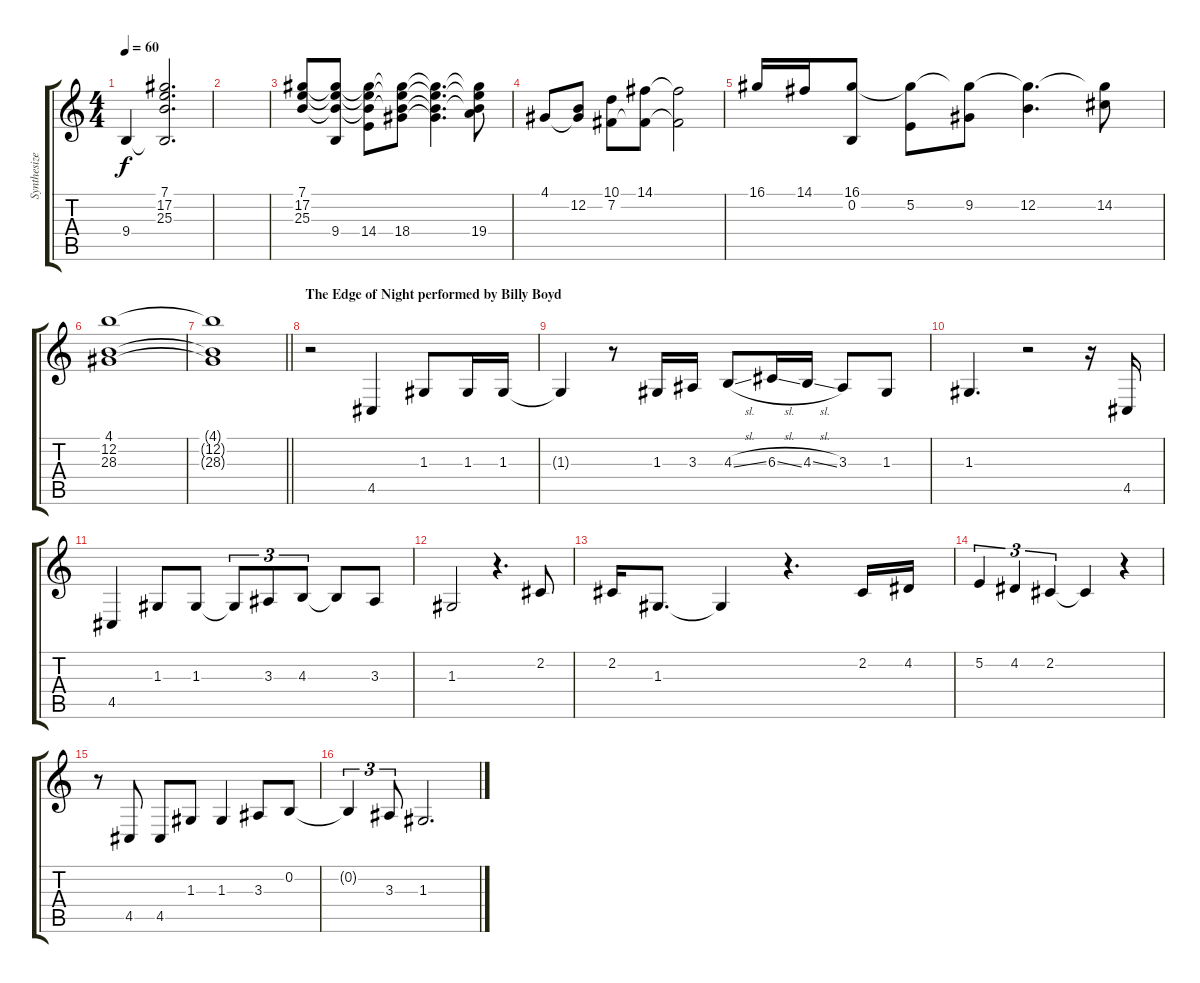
\track ("Synthesizer" "Synthesize") {instrument stringensemble1}
\staff {score tabs}
\tuning (E4 B3 G3 D3 A2 E2) {hide}
\ts (4 4)
\tempo 60
\clef g2
\ks c
9.4{t}.4{dy f} (7.1 17.2 25.3 9.4{t}).2{d} |
|
(7.1 17.2 25.3).8 (7.1{t} 17.2{t} 25.3{t} 9.4).8 (7.1{t} 17.2{t} 25.3{t} 14.4).8 (7.1{t} 17.2{t} 25.3{t} 18.4).8 (7.1{t} 17.2{t} 25.3{t} 18.4{t}).4{d} (7.1{t} 17.2{t} 25.3{t} 19.4).8 |
4.1.8 (4.1{t} 12.2).8 (10.1 7.2).8 (14.1 7.2{t}).8 (14.1{t} 7.2{t}).2 |
16.1.16 14.1.16 (16.1 0.2).8 (16.1{t} 5.2).8 (16.1{t} 9.2).8 (16.1{t} 12.2).4{d} (16.1{t} 14.2).8 |
(4.1 12.2 28.3).1 |
\barLineRight lightlight
(4.1{t} 12.2{t} 28.3{t}).1{volume 11} |
\section ("" "The Edge of Night performed by Billy Boyd")
r.2{volume 10} 4.5.4 1.3.8 1.3.16 1.3.16 |
1.3{t}.4 r.8 1.3.16 3.3.16 4.3{sl}.8 6.3{sl}.16 4.3{sl}.16 3.3.8 1.3.8 |
1.3.4{d} r.2 r.16 4.5.16 |
4.5.4 1.3.8 1.3.8 1.3{t}.8{tu (3 2)} 3.3.8{tu (3 2)} 4.3.8{tu (3 2)} 4.3{t}.8 3.3.8 |
1.3.2 r.4{d} 2.2.8 |
2.2.16 1.3.8{d} 1.3{t}.4 r.4{d} 2.2.16 4.2.16 |
5.2.4{tu (3 2)} 4.2.4{tu (3 2)} 2.2.4{tu (3 2)} 2.2{t}.4 r.4 |
r.8 4.5.8 4.5.8 1.3.8 1.3.4 3.3.8 0.2.8 |
0.2{t}.4{tu (3 2)} 3.3.8{tu (3 2)} 1.3.2{d}
